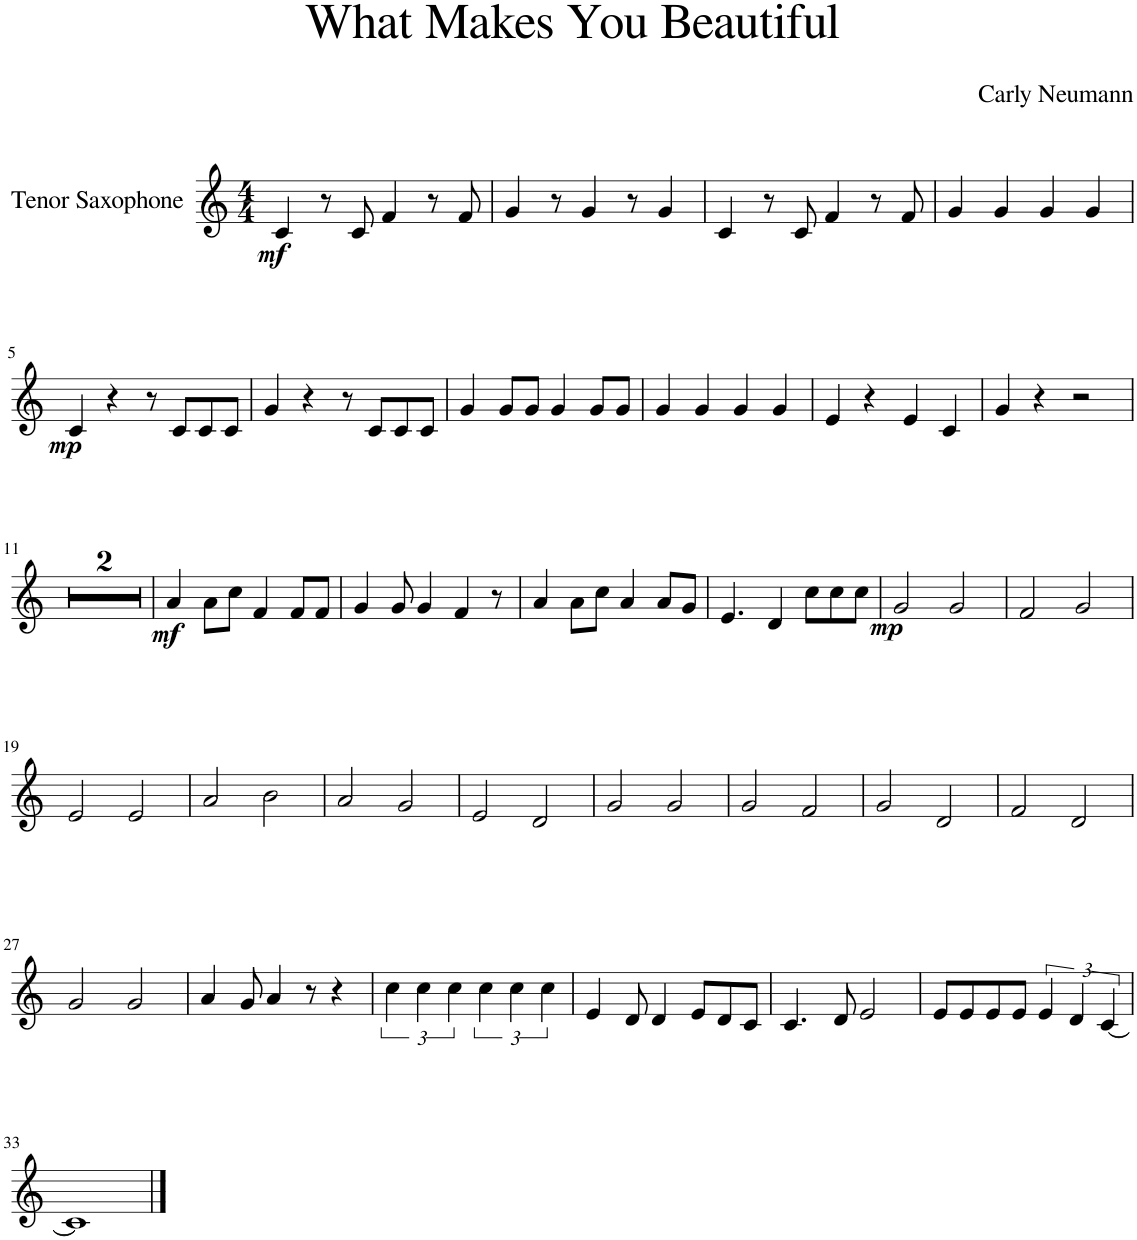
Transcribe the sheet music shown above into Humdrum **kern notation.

**kern	**dynam
*part1	*part1
*staff1	*staff1
*I"Tenor Saxophone	*
*I'T Sax	*
*clefG2	*
*Trd8c14	*
*k[]	*
*M4/4	*
=1	=1
!	!LO:DY:b
4c/	mf
8r	.
8c/	.
4f/	.
8r	.
8f/	.
=2	=2
4g/	.
8r	.
4g/	.
8r	.
4g/	.
=3	=3
4c/	.
8r	.
8c/	.
4f/	.
8r	.
8f/	.
=4	=4
4g/	.
4g/	.
4g/	.
4g/	.
!!LO:LB:g=z
=5	=5
!	!LO:DY:b
4c/	mp
4r	.
8r	.
8c/L	.
8c/	.
8c/J	.
=6	=6
4g/	.
4r	.
8r	.
8c/L	.
8c/	.
8c/J	.
=7	=7
4g/	.
8g/L	.
8g/J	.
4g/	.
8g/L	.
8g/J	.
=8	=8
4g/	.
4g/	.
4g/	.
4g/	.
=9	=9
4e/	.
4r	.
4e/	.
4c/	.
=10	=10
4g/	.
4r	.
2r	.
!!LO:LB:g=z
=11	=11
1r	.
=12	=12
1r	.
=13	=13
!	!LO:DY:b
4a/	mf
8a\L	.
8cc\J	.
4f/	.
8f/L	.
8f/J	.
=14	=14
4g/	.
8g/	.
4g/	.
4f/	.
8r	.
=15	=15
4a/	.
8a\L	.
8cc\J	.
4a/	.
8a/L	.
8g/J	.
=16	=16
4.e/	.
4d/	.
8cc\L	.
8cc\	.
8cc\J	.
=17	=17
!	!LO:DY:b
2g/	mp
2g/	.
=18	=18
2f/	.
2g/	.
!!LO:LB:g=z
=19	=19
2e/	.
2e/	.
=20	=20
2a/	.
2b\	.
=21	=21
2a/	.
2g/	.
=22	=22
2e/	.
2d/	.
=23	=23
2g/	.
2g/	.
=24	=24
2g/	.
2f/	.
=25	=25
2g/	.
2d/	.
=26	=26
2f/	.
2d/	.
!!LO:LB:g=z
=27	=27
2g/	.
2g/	.
=28	=28
4a/	.
8g/	.
4a/	.
8r	.
4r	.
=29	=29
6cc\	.
6cc\	.
6cc\	.
6cc\	.
6cc\	.
6cc\	.
=30	=30
4e/	.
8d/	.
4d/	.
8e/L	.
8d/	.
8c/J	.
=31	=31
4.c/	.
8d/	.
2e/	.
=32	=32
8e/L	.
8e/	.
8e/	.
8e/J	.
6e/	.
6d/	.
[6c/	.
=	=
*-	*-
